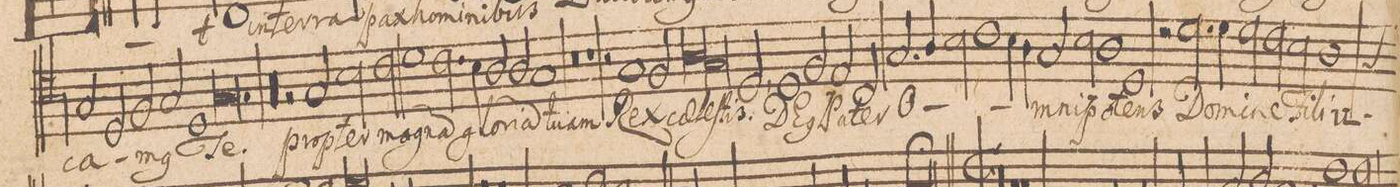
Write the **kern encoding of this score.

**kern	**text
*I"BASSVS.	*
*clefC4	*
*k[]	*
*met(C|)	*
*M2/1	*
2G/	-ca-
2D/	.
2F/	-m(us)
2G/	.
=20-	=20-
1D	.
0.G	Te.
=21-	=21-
=22-	=22-
00r	.
=23-	=23-
=24-	=24-
2r	.
2G/	pro-
2B\	-pter
2c\	ma-
=25-	=25-
1d	-gna(m)
2.c\	glo-
4B\	-ri-
=26-	=26-
2A/	-am
2A/	tu-
1G	-am
=27-	=27-
0r	.
=28-	=28-
1r	.
2r	.
1G	Rex
=29-	=29-
2F/	coe-
*lig	*
1A	-le-
=30-	=30-
1G	.
*Xlig	*
2D,</	-ſtis.
1D	DE-
=31-	=31-
2F/	-(us)
2E/	Pa-
2C/	-ter
=32-	=32-
2.G/	O-
4A/	.
2B\	.
1c	.
=33-	=33-
4B\	.
4A\	.
2G/	-mni-
2B\	-po-
=34-	=34-
1A	.
1D	-tens
=35-	=35-
2r	.
2.d\	Do-
4d\	-mi-
2d\	-ne
=36-	=36-
2c\	Fi-
2B\	-li
1A	u-
*custos:G	*
=37-	=37-
*-	*-
